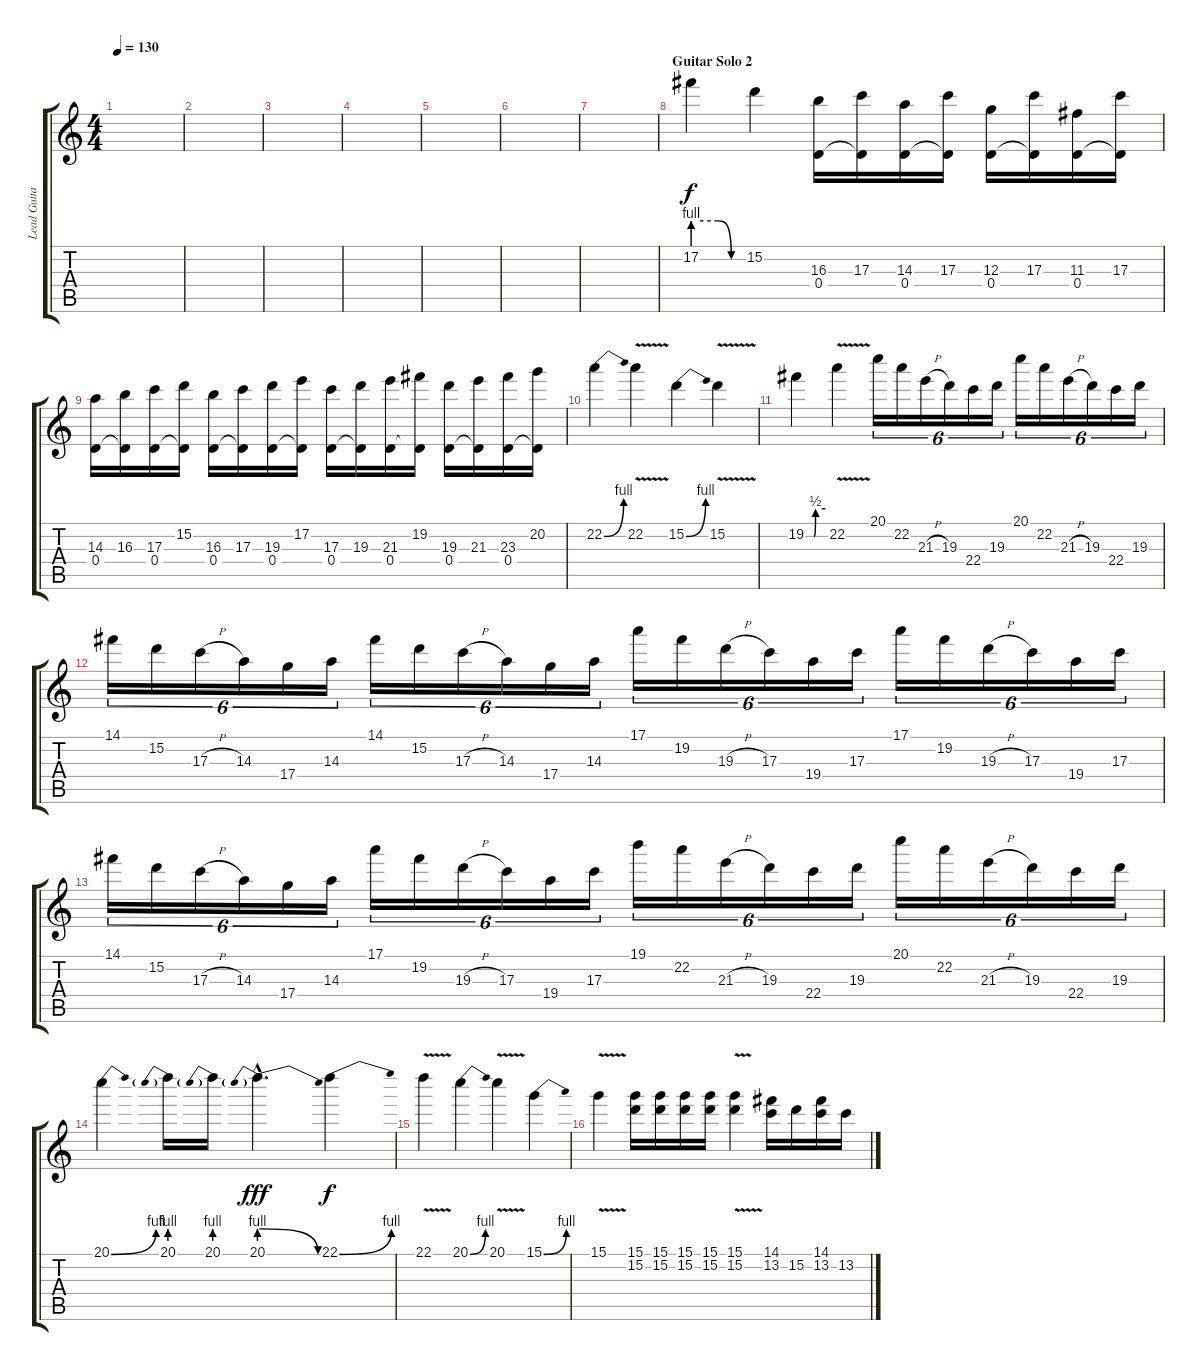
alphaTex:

\track ("Lead Guitar" "Lead Guita") {instrument overdrivenguitar}
\staff {score tabs}
\tuning (E4 B3 G3 D3 A2 D2) {hide}
\ts (4 4)
\tempo 130
\clef g2
\ks c
|
|
|
|
|
|
|
\section ("" "Guitar Solo 2")
17.2{be (custom 0 4 30 4 46 0 60 0)}.4 15.2.4 (16.3 0.4).16 (17.3 0.4{t}).16 (14.3 0.4).16 (17.3 0.4{t}).16 (12.3 0.4).16 (17.3 0.4{t}).16 (11.3 0.4).16 (17.3 0.4{t}).16 |
(14.3 0.4).16 (16.3 0.4{t}).16 (17.3 0.4).16 (15.2 0.4{t}).16 (16.3 0.4).16 (17.3 0.4{t}).16 (19.3 0.4).16 (17.2 0.4{t}).16 (17.3 0.4).16 (19.3 0.4{t}).16 (21.3 0.4).16 (19.2 0.4{t}).16 (19.3 0.4).16 (21.3 0.4{t}).16 (23.3 0.4).16 (20.2 0.4{t}).16 |
22.2{be (bend 0 0 60 4)}.4 22.2{v}.4 15.2{be (bend 0 0 60 4)}.4 15.2{v}.4 |
19.2{be (custom 0 0 25 0 30 2 60 2)}.4 22.2{v}.4 20.1.16{tu (6 4)} 22.2.16{tu (6 4)} 21.3{h}.16{tu (6 4)} 19.3.16{tu (6 4)} 22.4.16{tu (6 4)} 19.3.16{tu (6 4)} 20.1.16{tu (6 4)} 22.2.16{tu (6 4)} 21.3{h}.16{tu (6 4)} 19.3.16{tu (6 4)} 22.4.16{tu (6 4)} 19.3.16{tu (6 4)} |
14.1.16{tu (6 4)} 15.2.16{tu (6 4)} 17.3{h}.16{tu (6 4)} 14.3.16{tu (6 4)} 17.4.16{tu (6 4)} 14.3.16{tu (6 4)} 14.1.16{tu (6 4)} 15.2.16{tu (6 4)} 17.3{h}.16{tu (6 4)} 14.3.16{tu (6 4)} 17.4.16{tu (6 4)} 14.3.16{tu (6 4)} 17.1.16{tu (6 4)} 19.2.16{tu (6 4)} 19.3{h}.16{tu (6 4)} 17.3.16{tu (6 4)} 19.4.16{tu (6 4)} 17.3.16{tu (6 4)} 17.1.16{tu (6 4)} 19.2.16{tu (6 4)} 19.3{h}.16{tu (6 4)} 17.3.16{tu (6 4)} 19.4.16{tu (6 4)} 17.3.16{tu (6 4)} |
14.1.16{tu (6 4)} 15.2.16{tu (6 4)} 17.3{h}.16{tu (6 4)} 14.3.16{tu (6 4)} 17.4.16{tu (6 4)} 14.3.16{tu (6 4)} 17.1.16{tu (6 4)} 19.2.16{tu (6 4)} 19.3{h}.16{tu (6 4)} 17.3.16{tu (6 4)} 19.4.16{tu (6 4)} 17.3.16{tu (6 4)} 19.1.16{tu (6 4)} 22.2.16{tu (6 4)} 21.3{h}.16{tu (6 4)} 19.3.16{tu (6 4)} 22.4.16{tu (6 4)} 19.3.16{tu (6 4)} 20.1.16{tu (6 4)} 22.2.16{tu (6 4)} 21.3{h}.16{tu (6 4)} 19.3.16{tu (6 4)} 22.4.16{tu (6 4)} 19.3.16{tu (6 4)} |
20.1{be (bend 0 0 60 4)}.4 20.1{be (prebend 0 4 60 4)}.16 20.1{be (prebend 0 4 60 4)}.16 20.1{be (prebendrelease 0 4 60 0) hac}.4{d dy fff} 22.1{be (bend 0 0 60 4)}.4{dy f} |
22.1{v}.4 20.1{be (bend 0 0 60 4)}.4 20.1{v}.4 15.1{be (bend 0 0 60 4)}.4 |
15.1{v}.4 (15.1 15.2).16 (15.1 15.2).16 (15.1 15.2).16 (15.1 15.2).16 (15.1{v} 15.2{v}).4 (14.1 13.2).16 15.2.16 (14.1 13.2).16 13.2.16
